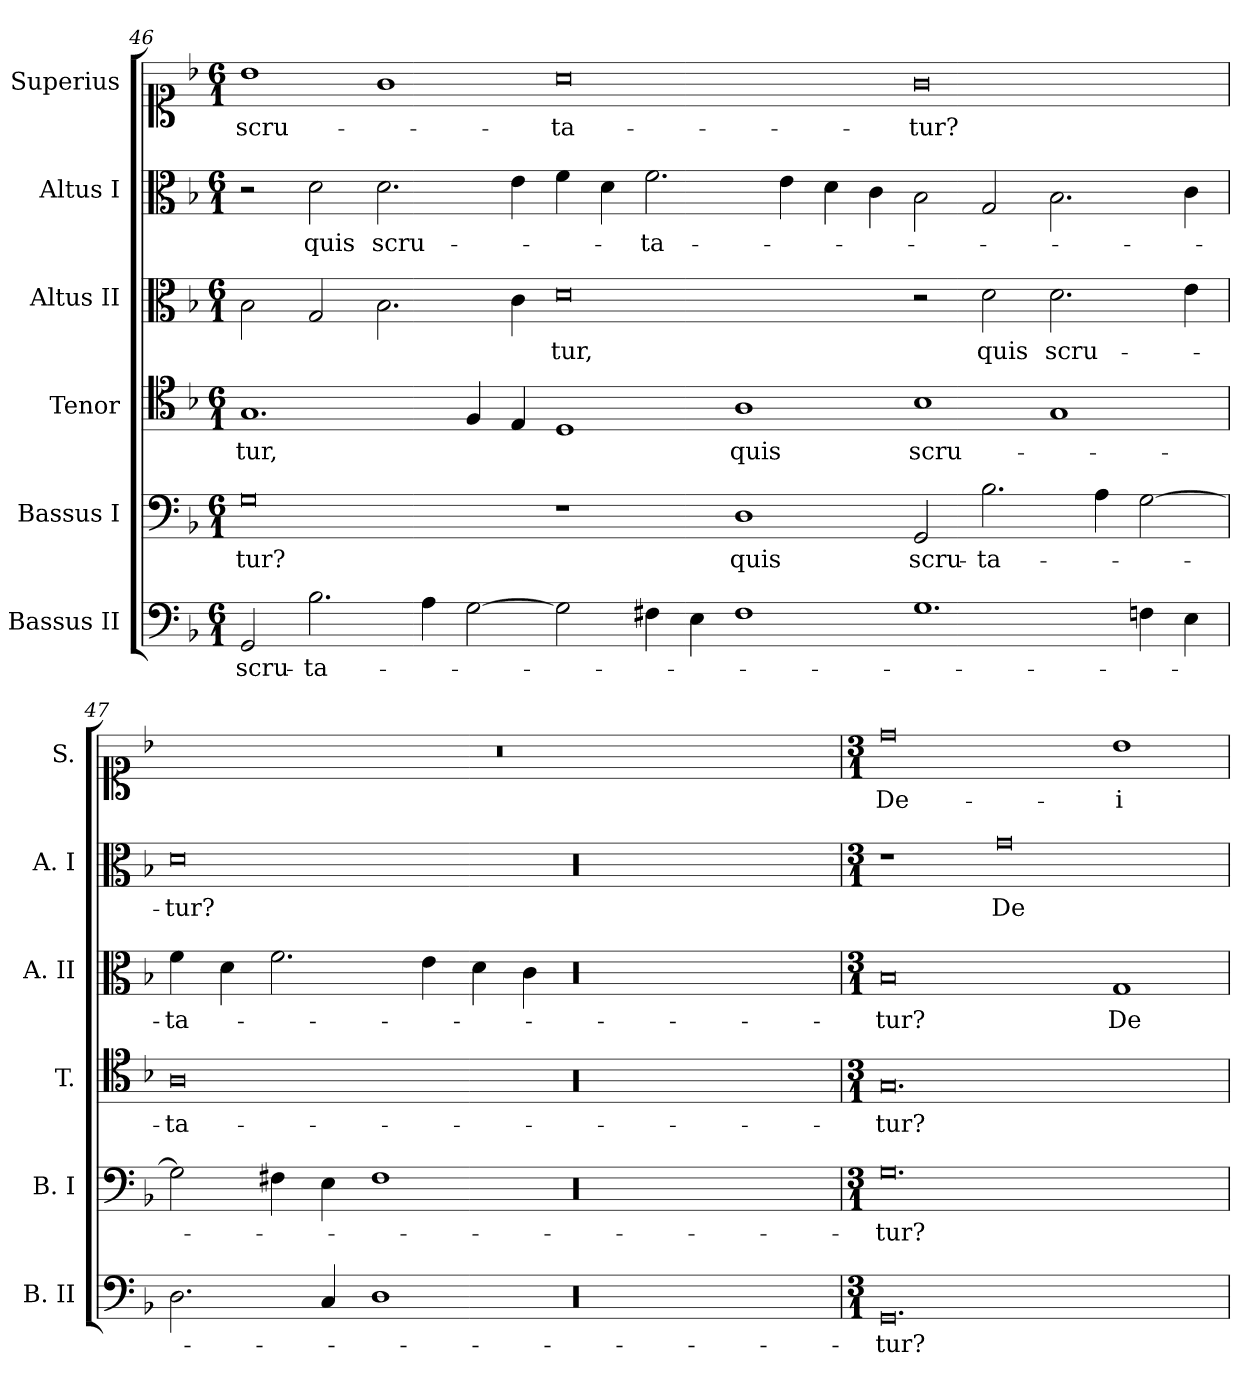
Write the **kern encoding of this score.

**kern	**text	**kern	**text	**kern	**text	**kern	**text	**kern	**text	**kern	**text
*part6	*part6	*part5	*part5	*part4	*part4	*part3	*part3	*part2	*part2	*part1	*part1
*staff6	*staff6	*staff5	*staff5	*staff4	*staff4	*staff3	*staff3	*staff2	*staff2	*staff1	*staff1
*I"Bassus II	*	*I"Bassus I	*	*I"Tenor	*	*I"Altus II	*	*I"Altus I	*	*I"Superius	*
*I'B. II	*	*I'B.  I	*	*I'T.	*	*I'A. II	*	*I'A. I	*	*I'S.	*
!!LO:LB:g=z
*clefF4	*	*clefF4	*	*clefC4	*	*clefC3	*	*clefC3	*	*clefC1	*
*k[b-]	*	*k[b-]	*	*k[b-]	*	*k[b-]	*	*k[b-]	*	*k[b-]	*
*F:	*	*F:	*	*F:	*	*F:	*	*F:	*	*F:	*
*M6/1	*	*M6/1	*	*M6/1	*	*M6/1	*	*M6/1	*	*M6/1	*
=46	=46	=46	=46	=46	=46	=46	=46	=46	=46	=46	=46
2GG/	scru-	0G	-tur?	1.G	-tur,	2B-\	.	2r	.	1b-	scru-
2.B-\	-ta-	.	.	.	.	2G/	.	2d\	quis	.	.
.	.	.	.	.	.	2.B-\	.	2.d\	scru-	1g	.
4A\	.	.	.	.	.	.	.	.	.	.	.
[2G\	.	.	.	4F/	.	.	.	.	.	.	.
.	.	.	.	4E/	.	4c\	.	4e\	.	.	.
2G\]	.	1r	.	1D	.	0d	-tur,	4f\	.	0a	-ta-
.	.	.	.	.	.	.	.	4d\	.	.	.
4F#i\	.	.	.	.	.	.	.	2.f\	-ta-	.	.
4E\	.	.	.	.	.	.	.	.	.	.	.
1F#i	.	1D	quis	1A	quis	.	.	.	.	.	.
.	.	.	.	.	.	.	.	4e\	.	.	.
.	.	.	.	.	.	.	.	4d\	.	.	.
.	.	.	.	.	.	.	.	4c\	.	.	.
1.G	.	2GG/	scru-	1B-	scru-	2r	.	2B-\	.	0g	-tur?
.	.	2.B-\	-ta-	.	.	2d\	quis	2G/	.	.	.
.	.	.	.	1G	.	2.d\	scru-	2.B-\	.	.	.
.	.	4A\	.	.	.	.	.	.	.	.	.
4Fn\	.	[2G\	.	.	.	.	.	.	.	.	.
4E\	.	.	.	.	.	4e\	.	4c\	.	.	.
=47	=47	=47	=47	=47	=47	=47	=47	=47	=47	=47	=47
2.D\	.	2G\]	.	0A	-ta-	4f\	-ta-	0d	-tur?	00.r	.
.	.	.	.	.	.	4d\	.	.	.	.	.
.	.	4F#i\	.	.	.	2.f\	.	.	.	.	.
4C/	.	4E\	.	.	.	.	.	.	.	.	.
1D	.	1F#i	.	.	.	.	.	.	.	.	.
.	.	.	.	.	.	4e\	.	.	.	.	.
.	.	.	.	.	.	4d\	.	.	.	.	.
.	.	.	.	.	.	4c\	.	.	.	.	.
00r	.	00r	.	00r	.	00r	.	00r	.	.	.
!!LO:LB:g=z
=48	=48	=48	=48	=48	=48	=48	=48	=48	=48	=48	=48
*M3/1	*	*M3/1	*	*M3/1	*	*M3/1	*	*M3/1	*	*M3/1	*
0.GG	-tur?	0.G	-tur?	0.G	-tur?	0B-	-tur?	1r	.	0dd	De-
.	.	.	.	.	.	.	.	0g	De-	.	.
.	.	.	.	.	.	1G	De-	.	.	1b-	-i
=	=	=	=	=	=	=	=	=	=	=	=
*-	*-	*-	*-	*-	*-	*-	*-	*-	*-	*-	*-
